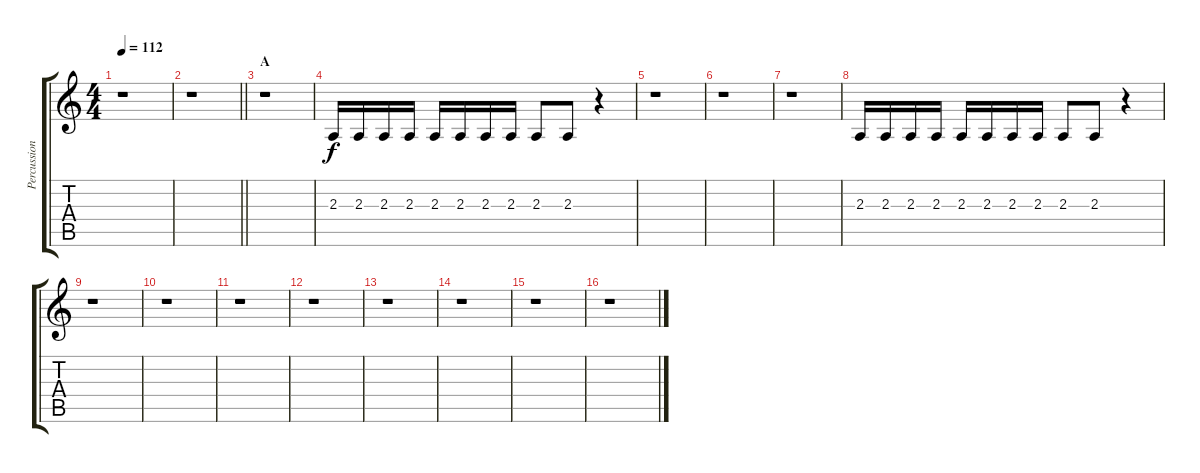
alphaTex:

\track ("Percussion" "Percussion") {instrument woodblock}
\staff {score tabs}
\tuning (E4 B3 G3 D3 A2 E2) {hide}
\ts (4 4)
\tempo 112
\clef g2
\ks c
r.1{dy f} |
\barLineRight lightlight
r.1 |
\section ("" "A")
r.1 |
2.3.16 2.3.16 2.3.16 2.3.16 2.3.16 2.3.16 2.3.16 2.3.16 2.3.8 2.3.8 r.4 |
r.1 |
r.1 |
r.1 |
2.3.16 2.3.16 2.3.16 2.3.16 2.3.16 2.3.16 2.3.16 2.3.16 2.3.8 2.3.8 r.4 |
r.1 |
r.1 |
r.1 |
r.1 |
r.1 |
r.1 |
r.1 |
r.1
